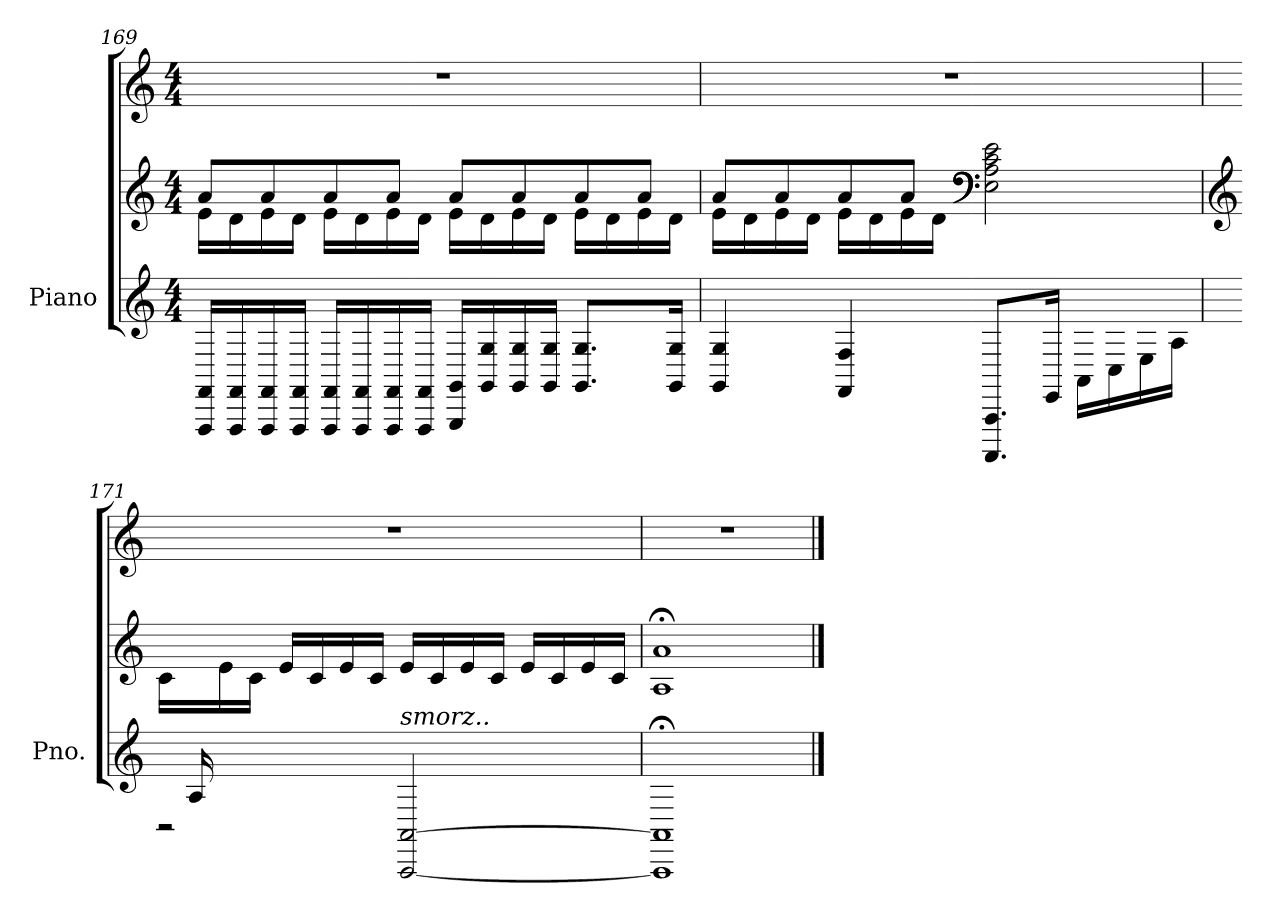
**kern	**kern	**kern
*part1	*part1	*part1
*staff3	*staff2	*staff1
*I"Piano	*	*
*I'Pno.	*	*
*clefG2	*clefG2	*clefG2
*k[]	*k[]	*k[]
*M4/4	*M4/4	*M4/4
*MM45	*MM45	*MM45
=169	=169	=169
*	*^	*
16FFF/ 16FF/LL	8a/L	16e\LL	1r
16FFF/ 16FF/	.	16d\	.
16FFF/ 16FF/	8a/	16e\	.
16FFF/ 16FF/JJ	.	16d\JJ	.
16FFF/ 16FF/LL	8a/	16e\LL	.
16FFF/ 16FF/	.	16d\	.
16FFF/ 16FF/	8a/J	16e\	.
16FFF/ 16FF/JJ	.	16d\JJ	.
16GGG/ 16GG/LL	8a/L	16e\LL	.
16GG/ 16G/	.	16d\	.
16GG/ 16G/	8a/	16e\	.
16GG/ 16G/JJ	.	16d\JJ	.
8.GG/ 8.G/L	8a/	16e\LL	.
.	.	16d\	.
.	8a/J	16e\	.
16GG/ 16G/Jk	.	16d\JJ	.
!!LO:LB:g=z
=170	=170	=170	=170
*	*	*	*MM34
4GG/ 4G/	8a/L	16e\LL	1r
.	.	16d\	.
.	8a/	16e\	.
.	.	16d\JJ	.
4FF/ 4F/	8a/	16e\LL	.
.	.	16d\	.
.	8a/J	16e\	.
.	.	16d\JJ	.
*	*clefF4	*	*
8.AAAA/ 8.AAA/L	2E\ 2A\ 2c\ 2e\	2ryy	.
16EE/Jk	.	.	.
16AA\LL	.	.	.
16C\	.	.	.
16E\	.	.	.
16A\JJ	.	.	.
*	*v	*v	*
=171	=171	=171
*	*clefG2	*
*	*	*MM36
*^	*	*
16ryy	2r	16c\LL	1r
16A/	.	16ryy	.
2..ryy	.	16e\	.
.	.	16c\JJ	.
.	.	16e/LL	.
.	.	16c/	.
.	.	16e/	.
.	.	16c/JJ	.
!	!LO:TX:a:i:t=smorz..	!	!
.	[2AAA/ [2AA/	16e/LL	.
.	.	16c/	.
.	.	16e/	.
.	.	16c/JJ	.
.	.	16e/LL	.
.	.	16c/	.
.	.	16e/	.
.	.	16c/JJ	.
*v	*v	*	*
=172	=172	=172
*	*	*MM20
1AAA];< 1AA];<	1A;< 1a;<	1r
==	==	==
*-	*-	*-
